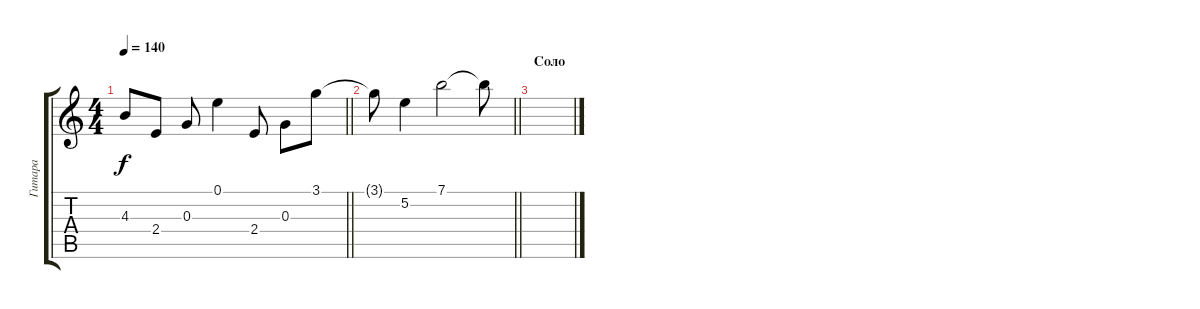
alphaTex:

\track ("Гитара" "Гитара") {instrument overdrivenguitar}
\staff {score tabs}
\tuning (E4 B3 G3 D3 A2 E2) {hide}
\ts (4 4)
\tempo 140
\clef g2
\barLineRight lightlight
\ks c
4.3{t}.8{dy f} 2.4.8 0.3.8 0.1.4 2.4.8 0.3.8 3.1.8 |
\barLineRight lightlight
3.1{t}.8 5.2.4 7.1.2 7.1{t}.8 |
\section ("" "Соло")
